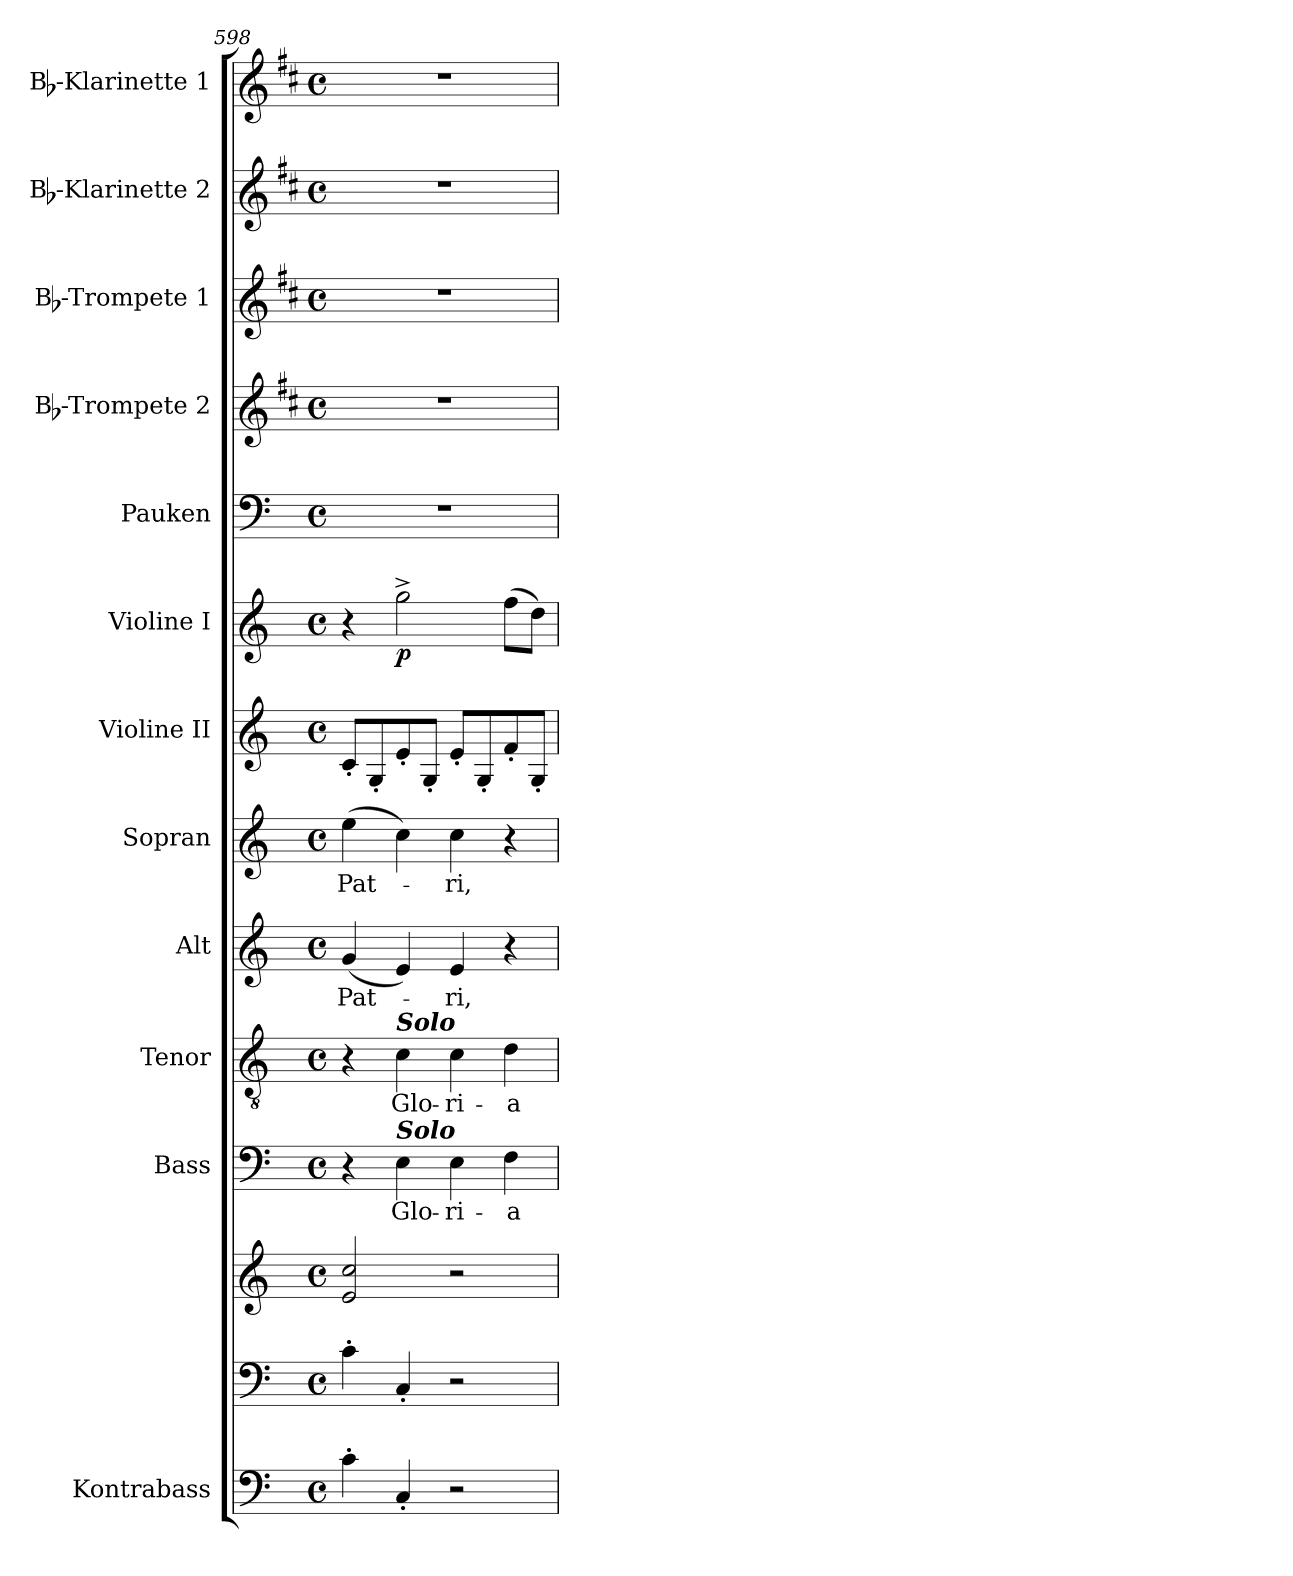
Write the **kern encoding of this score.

**kern	**kern	**kern	**kern	**text	**kern	**text	**kern	**text	**kern	**text	**kern	**kern	**dynam	**kern	**kern	**kern	**kern	**kern
*part13	*part12	*part12	*part11	*part11	*part10	*part10	*part9	*part9	*part8	*part8	*part7	*part6	*part6	*part5	*part4	*part3	*part2	*part1
*staff14	*staff13	*staff12	*staff11	*staff11	*staff10	*staff10	*staff9	*staff9	*staff8	*staff8	*staff7	*staff6	*staff6	*staff5	*staff4	*staff3	*staff2	*staff1
*I"Kontrabass	*	*	*I"Bass	*	*I"Tenor	*	*I"Alt	*	*I"Sopran	*	*I"Violine II	*I"Violine I	*	*I"Pauken	*I"Bb-Trompete 2	*I"Bb-Trompete 1	*I"Bb-Klarinette 2	*I"Bb-Klarinette 1
*I'Kb.	*	*	*I'B.	*	*I'T.	*	*I'A.	*	*I'S.	*	*I'Vl. II	*I'Vl. I	*	*I'Pk.	*I'Bb Trp. 2	*I'Bb Trp. 1	*I'Bb Kl. 2	*I'Bb Kl. 1
!!LO:PB:g=z
*clefF4	*clefF4	*clefG2	*clefF4	*	*clefGv2	*	*clefG2	*	*clefG2	*	*clefG2	*clefG2	*	*clefF4	*clefG2	*clefG2	*clefG2	*clefG2
*ITrd7c12	*	*	*	*	*	*	*	*	*	*	*	*	*	*	*ITrd1c2	*ITrd1c2	*ITrd1c2	*ITrd1c2
*k[]	*k[]	*k[]	*k[]	*	*k[]	*	*k[]	*	*k[]	*	*k[]	*k[]	*	*k[]	*k[]	*k[]	*k[]	*k[]
*C:	*C:	*C:	*C:	*	*C:	*	*C:	*	*C:	*	*C:	*C:	*	*C:	*C:	*C:	*C:	*C:
*M4/4	*M4/4	*M4/4	*M4/4	*	*M4/4	*	*M4/4	*	*M4/4	*	*M4/4	*M4/4	*	*M4/4	*M4/4	*M4/4	*M4/4	*M4/4
*met(c)	*met(c)	*met(c)	*met(c)	*	*met(c)	*	*met(c)	*	*met(c)	*	*met(c)	*met(c)	*	*met(c)	*met(c)	*met(c)	*met(c)	*met(c)
=598	=598	=598	=598	=598	=598	=598	=598	=598	=598	=598	=598	=598	=598	=598	=598	=598	=598	=598
!	!	!	!	!	!	!	!	!LO:LY:b	!	!LO:LY:b	!	!	!	!	!	!	!	!
4C'>\	4c'>\	2e/ 2cc/	4r	.	4r	.	(<4g/	Pat-	(>4ee\	Pat-	8c'</L	4r	.	1r	1r	1r	1r	1r
.	.	.	.	.	.	.	.	.	.	.	8G'</	.	.	.	.	.	.	.
!	!	!	!	!	!LO:TX:a:Bi:t=Solo	!	!	!	!	!	!	!	!	!	!	!	!	!
!	!	!	!LO:TX:a:Bi:t=Solo	!	!	!	!	!	!	!	!	!	!	!	!	!	!	!
!	!	!	!	!LO:LY:b	!	!LO:LY:b	!	!	!	!	!	!	!LO:DY:b	!	!	!	!	!
4CC'</	4C'</	.	4E\	Glo-	4c\	Glo-	4e/)	.	4cc\)	.	8e'</	2gg^>\	p	.	.	.	.	.
.	.	.	.	.	.	.	.	.	.	.	8G'</J	.	.	.	.	.	.	.
!	!	!	!	!LO:LY:b	!	!LO:LY:b	!	!LO:LY:b	!	!LO:LY:b	!	!	!	!	!	!	!	!
2r	2r	2r	4E\	-ri-	4c\	-ri-	4e/	-ri,	4cc\	-ri,	8e'</L	.	.	.	.	.	.	.
.	.	.	.	.	.	.	.	.	.	.	8G'</	.	.	.	.	.	.	.
!	!	!	!	!LO:LY:b	!	!LO:LY:b	!	!	!	!	!	!	!	!	!	!	!	!
.	.	.	4F\	-a	4d\	-a	4r	.	4r	.	8f'</	(>8ff\L	.	.	.	.	.	.
.	.	.	.	.	.	.	.	.	.	.	8G'</J	8dd\J)	.	.	.	.	.	.
=	=	=	=	=	=	=	=	=	=	=	=	=	=	=	=	=	=	=
*-	*-	*-	*-	*-	*-	*-	*-	*-	*-	*-	*-	*-	*-	*-	*-	*-	*-	*-
